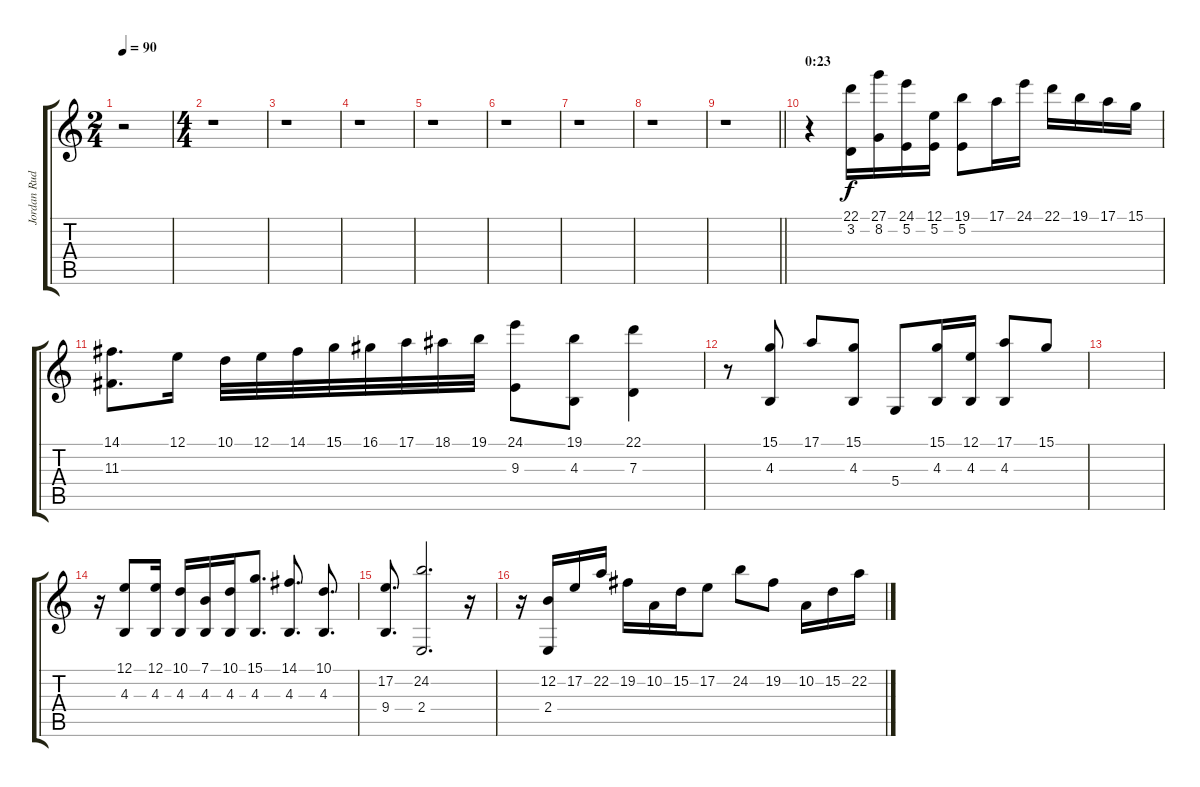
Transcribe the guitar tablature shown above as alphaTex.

\track ("Jordan Rudess (Effects)" "Jordan Rud") {instrument pad1newage}
\staff {score tabs}
\tuning (E4 B3 G3 D3 A2 E2) {hide}
\ts (2 4)
\tempo 90
\clef g2
\ks c
r.2{dy f instrument pad1newage} |
\ts (4 4)
r.1 |
r.1 |
r.1 |
r.1 |
r.1 |
r.1 |
r.1 |
\barLineRight lightlight
r.1 |
\section ("" "0:23")
r.4 (22.1 3.2).16 (27.1 8.2).16 (24.1 5.2).16 (12.1 5.2).16 (19.1 5.2).8 17.1.16 24.1.16 22.1.16 19.1.16 17.1.16 15.1.16 |
(14.1 11.3).8{d} 12.1.16 10.1.32 12.1.32 14.1.32 15.1.32 16.1.32 17.1.32 18.1.32 19.1.32 (24.1 9.3).8 (19.1 4.3).8 (22.1 7.3).4 |
r.8 (15.1 4.3).8 17.1.8 (15.1 4.3).8 5.4.8 (15.1 4.3).16 (12.1 4.3).16 (17.1 4.3).8 15.1.8 |
|
r.16 (12.1 4.3).8 (12.1 4.3).16 (10.1 4.3).16 (7.1 4.3).16 (10.1 4.3).16 (15.1 4.3).8{d} (14.1 4.3).8{d} (10.1 4.3).8{d} |
(17.2 9.4).8{d} (24.2 2.4).2{d} r.16 |
r.16 (12.2 2.4).16 17.2.16 22.2.16 19.2.16 10.2.16 15.2.16 17.2.8 24.2.8 19.2.8 10.2.16 15.2.16 22.2.16
